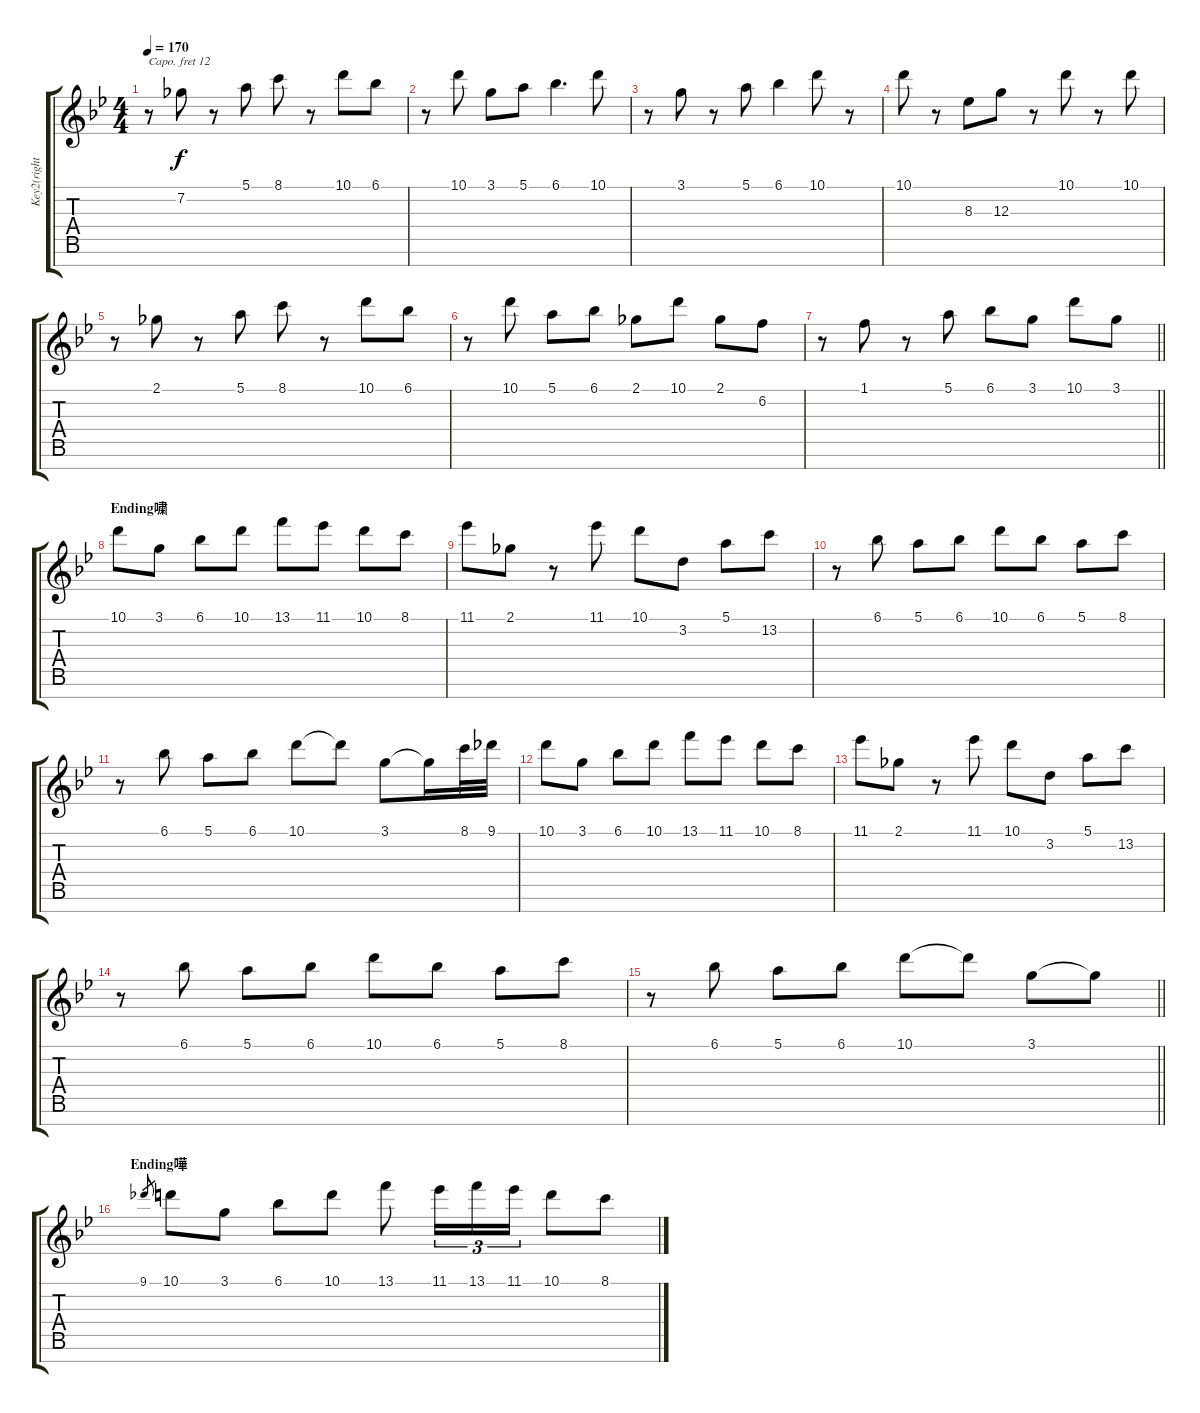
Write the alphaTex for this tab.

\track ("Key2(righthand" "Key2(right") {instrument acousticgrandpiano}
\staff {score tabs}
\capo 12
\tuning (E4 B3 G3 D3 A2 E2 B1) {hide}
\ts (4 4)
\tempo 170
\clef g2
\ks bb
r.8{dy f} 7.2.8 r.8 5.1.8 8.1.8 r.8 10.1.8 6.1.8 |
r.8 10.1.8 3.1.8 5.1.8 6.1.4{d} 10.1.8 |
r.8 3.1.8 r.8 5.1.8 6.1.4 10.1.8 r.8 |
10.1.8 r.8 8.3.8 12.3.8 r.8 10.1.8 r.8 10.1.8 |
r.8 2.1.8 r.8 5.1.8 8.1.8 r.8 10.1.8 6.1.8 |
r.8 10.1.8 5.1.8 6.1.8 2.1.8 10.1.8 2.1.8 6.2.8 |
\barLineRight lightlight
r.8 1.1.8 r.8 5.1.8 6.1.8 3.1.8 10.1.8 3.1.8 |
\section ("" "Ending嘨")
10.1.8 3.1.8 6.1.8 10.1.8 13.1.8 11.1.8 10.1.8 8.1.8 |
11.1.8 2.1.8 r.8 11.1.8 10.1.8 3.2.8 5.1.8 13.2.8 |
r.8 6.1.8 5.1.8 6.1.8 10.1.8 6.1.8 5.1.8 8.1.8 |
r.8 6.1.8 5.1.8 6.1.8 10.1.8 10.1{t}.8 3.1.8 3.1{t}.16 8.1.32 9.1.32 |
10.1.8 3.1.8 6.1.8 10.1.8 13.1.8 11.1.8 10.1.8 8.1.8 |
11.1.8 2.1.8 r.8 11.1.8 10.1.8 3.2.8 5.1.8 13.2.8 |
r.8 6.1.8 5.1.8 6.1.8 10.1.8 6.1.8 5.1.8 8.1.8 |
\barLineRight lightlight
r.8 6.1.8 5.1.8 6.1.8 10.1.8 10.1{t}.8 3.1.8 3.1{t}.8 |
\section ("" "Ending嘩")
9.1.8{gr} 10.1.8 3.1.8 6.1.8 10.1.8 13.1.8 11.1.16{tu (3 2)} 13.1.16{tu (3 2)} 11.1.16{tu (3 2)} 10.1.8 8.1.8
